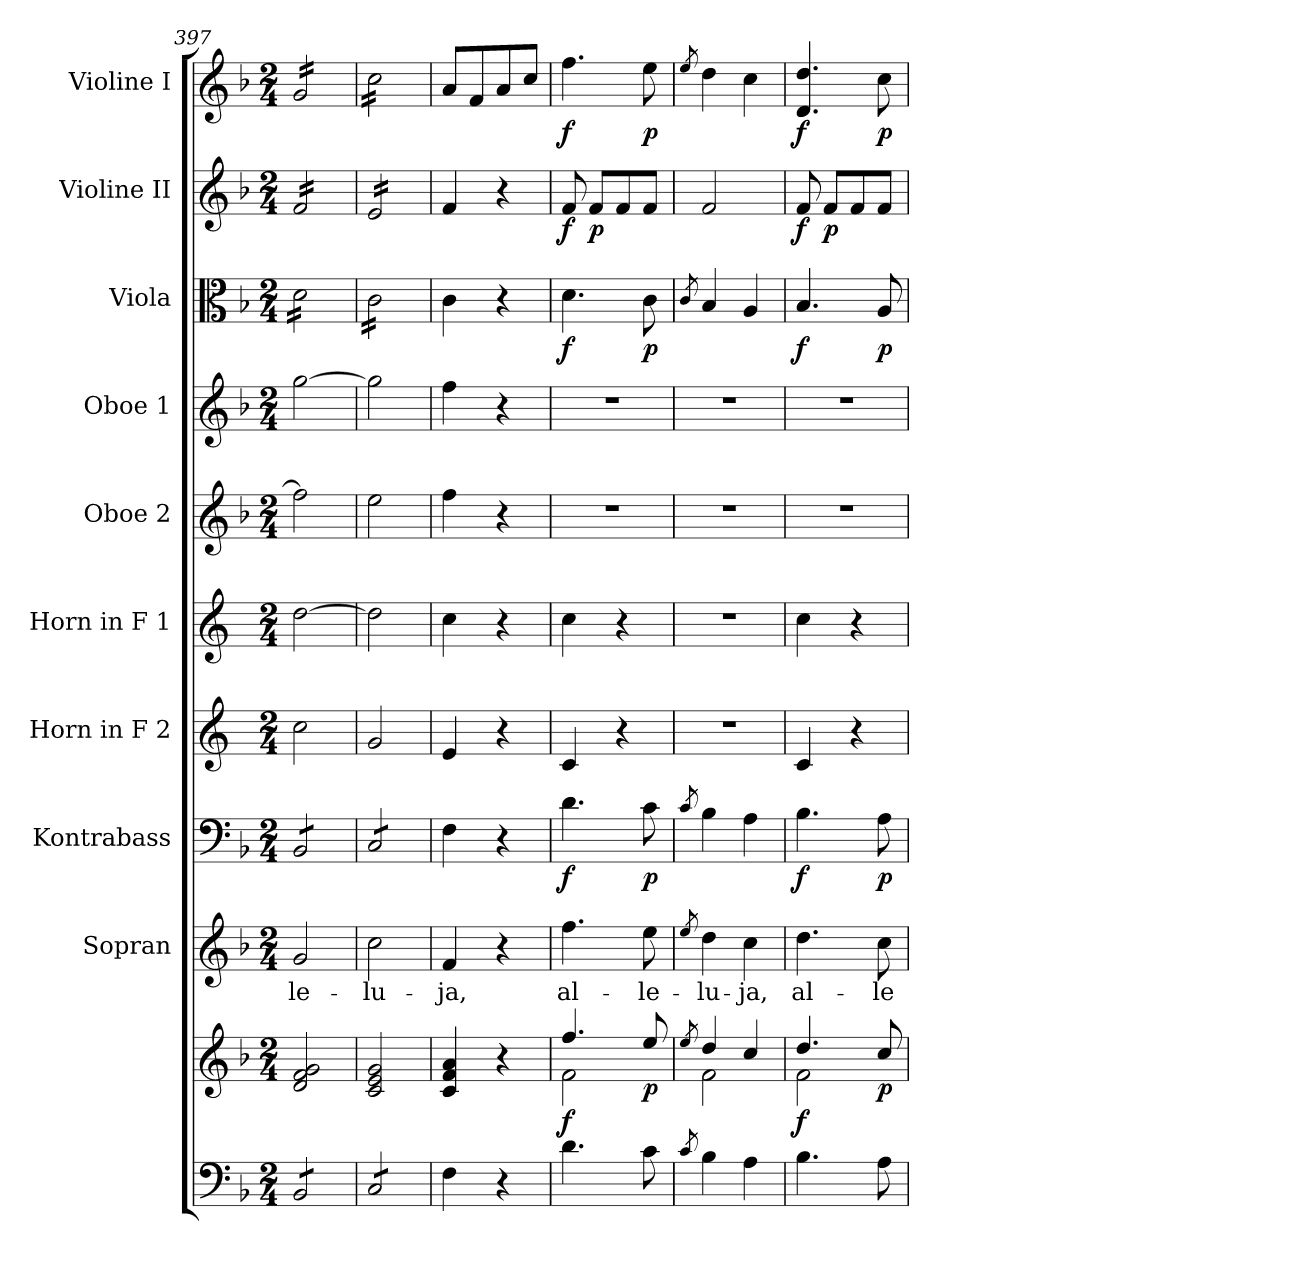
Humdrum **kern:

**kern	**kern	**dynam	**kern	**text	**kern	**dynam	**kern	**kern	**kern	**kern	**kern	**dynam	**kern	**dynam	**kern	**dynam
*part10	*part10	*part10	*part9	*part9	*part8	*part8	*part7	*part6	*part5	*part4	*part3	*part3	*part2	*part2	*part1	*part1
*staff11	*staff10	*staff10/11	*staff9	*staff9	*staff8	*staff8	*staff7	*staff6	*staff5	*staff4	*staff3	*staff3	*staff2	*staff2	*staff1	*staff1
*	*	*	*I"Sopran	*	*I"Kontrabass	*	*I"Horn in F 2	*I"Horn in F 1	*I"Oboe 2	*I"Oboe 1	*I"Viola	*	*I"Violine II	*	*I"Violine I	*
*	*	*	*I'S.	*	*I'Kb.	*	*	*	*I'Ob. 2	*I'Ob. 1	*I'Vla.	*	*I'Vl. II	*	*I'Vl. I	*
*clefF4	*clefG2	*	*clefG2	*	*clefF4	*	*clefG2	*clefG2	*clefG2	*clefG2	*clefC3	*	*clefG2	*	*clefG2	*
*	*	*	*	*	*ITrd7c12	*	*ITrd4c7	*ITrd4c7	*	*	*	*	*	*	*	*
*k[b-]	*k[b-]	*	*k[b-]	*	*k[b-]	*	*k[b-]	*k[b-]	*k[b-]	*k[b-]	*k[b-]	*	*k[b-]	*	*k[b-]	*
*F:	*F:	*	*F:	*	*F:	*	*F:	*F:	*F:	*F:	*F:	*	*F:	*	*F:	*
*M2/4	*M2/4	*	*M2/4	*	*M2/4	*	*M2/4	*M2/4	*M2/4	*M2/4	*M2/4	*	*M2/4	*	*M2/4	*
=397	=397	=397	=397	=397	=397	=397	=397	=397	=397	=397	=397	=397	=397	=397	=397	=397
!	!	!	!	!LO:LY:b	!	!	!	!	!	!	!	!	!	!	!	!
*tremolo	*	*	*	*	*	*	*	*	*	*	*	*	*	*	*	*
*	*	*	*	*	*tremolo	*	*	*	*	*	*	*	*	*	*	*
*	*	*	*	*	*	*	*	*	*	*	*tremolo	*	*	*	*	*
*	*	*	*	*	*	*	*	*	*	*	*	*	*tremolo	*	*	*
*	*	*	*	*	*	*	*	*	*	*	*	*	*	*	*tremolo	*
8BB-/L	2d/ 2f/ 2g/	.	2g/	-le-	8BBB-/L	.	2f\	[2g\	2ff\]	[2gg\	16d\LL	.	16f/LL	.	16g/LL	.
.	.	.	.	.	.	.	.	.	.	.	16d\	.	16f/	.	16g/	.
8BB-/	.	.	.	.	8BBB-/	.	.	.	.	.	16d\	.	16f/	.	16g/	.
.	.	.	.	.	.	.	.	.	.	.	16d\	.	16f/	.	16g/	.
8BB-/	.	.	.	.	8BBB-/	.	.	.	.	.	16d\	.	16f/	.	16g/	.
.	.	.	.	.	.	.	.	.	.	.	16d\	.	16f/	.	16g/	.
8BB-/J	.	.	.	.	8BBB-/J	.	.	.	.	.	16d\	.	16f/	.	16g/	.
.	.	.	.	.	.	.	.	.	.	.	16d\JJ	.	16f/JJ	.	16g/JJ	.
=398	=398	=398	=398	=398	=398	=398	=398	=398	=398	=398	=398	=398	=398	=398	=398	=398
!	!	!	!	!LO:LY:b	!	!	!	!	!	!	!	!	!	!	!	!
8C/L	2c/ 2e/ 2g/	.	2cc\	-lu-	8CC/L	.	2c/	2g\]	2ee\	2gg\]	16c\LL	.	16e/LL	.	16cc\LL	.
.	.	.	.	.	.	.	.	.	.	.	16c\	.	16e/	.	16cc\	.
8C/	.	.	.	.	8CC/	.	.	.	.	.	16c\	.	16e/	.	16cc\	.
.	.	.	.	.	.	.	.	.	.	.	16c\	.	16e/	.	16cc\	.
8C/	.	.	.	.	8CC/	.	.	.	.	.	16c\	.	16e/	.	16cc\	.
.	.	.	.	.	.	.	.	.	.	.	16c\	.	16e/	.	16cc\	.
8C/J	.	.	.	.	8CC/J	.	.	.	.	.	16c\	.	16e/	.	16cc\	.
*	*	*	*	*	*Xtremolo	*	*	*	*	*	*	*	*	*	*	*
*Xtremolo	*	*	*	*	*	*	*	*	*	*	*	*	*	*	*	*
.	.	.	.	.	.	.	.	.	.	.	16c\JJ	.	16e/JJ	.	16cc\JJ	.
*	*	*	*	*	*	*	*	*	*	*	*	*	*	*	*Xtremolo	*
*	*	*	*	*	*	*	*	*	*	*	*	*	*Xtremolo	*	*	*
*	*	*	*	*	*	*	*	*	*	*	*Xtremolo	*	*	*	*	*
=399	=399	=399	=399	=399	=399	=399	=399	=399	=399	=399	=399	=399	=399	=399	=399	=399
!	!	!	!	!LO:LY:b	!	!	!	!	!	!	!	!	!	!	!	!
4F\	4c/ 4f/ 4a/	.	4f/	-ja,	4FF\	.	4A/	4f\	4ff\	4ff\	4c\	.	4f/	.	8a/L	.
.	.	.	.	.	.	.	.	.	.	.	.	.	.	.	8f/	.
4r	4r	.	4r	.	4r	.	4r	4r	4r	4r	4r	.	4r	.	8a/	.
.	.	.	.	.	.	.	.	.	.	.	.	.	.	.	8cc/J	.
=400	=400	=400	=400	=400	=400	=400	=400	=400	=400	=400	=400	=400	=400	=400	=400	=400
*	*^	*	*	*	*	*	*	*	*	*	*	*	*	*	*	*
!	!	!	!LO:DY:b	!	!LO:LY:b	!	!LO:DY:b	!	!	!	!	!	!LO:DY:b	!	!LO:DY:b	!	!LO:DY:b
4.d\	4.ff/	2f\	f	4.ff\	al-	4.D\	f	4F/	4f\	2r	2r	4.d\	f	8f/	f	4.ff\	f
!	!	!	!	!	!	!	!	!	!	!	!	!	!	!	!LO:DY:b	!	!
.	.	.	.	.	.	.	.	.	.	.	.	.	.	8f/L	p	.	.
.	.	.	.	.	.	.	.	4r	4r	.	.	.	.	8f/	.	.	.
!	!	!	!LO:DY:b	!	!LO:LY:b	!	!LO:DY:b	!	!	!	!	!	!LO:DY:b	!	!	!	!LO:DY:b
8c\	8ee/	.	p	8ee\	-le-	8C\	p	.	.	.	.	8c\	p	8f/J	.	8ee\	p
=401	=401	=401	=401	=401	=401	=401	=401	=401	=401	=401	=401	=401	=401	=401	=401	=401	=401
8qc/	8qee/	.	.	8qee/	.	8qC/	.	.	.	.	.	8qc/	.	.	.	8qee/	.
!	!	!	!	!	!LO:LY:b	!	!	!	!	!	!	!	!	!	!	!	!
4B-\	4dd/	2f\	.	4dd\	-lu-	4BB-\	.	2r	2r	2r	2r	4B-/	.	2f/	.	4dd\	.
!	!	!	!	!	!LO:LY:b	!	!	!	!	!	!	!	!	!	!	!	!
4A\	4cc/	.	.	4cc\	-ja,	4AA\	.	.	.	.	.	4A/	.	.	.	4cc\	.
=402	=402	=402	=402	=402	=402	=402	=402	=402	=402	=402	=402	=402	=402	=402	=402	=402	=402
!	!	!	!LO:DY:b	!	!LO:LY:b	!	!LO:DY:b	!	!	!	!	!	!LO:DY:b	!	!LO:DY:b	!	!LO:DY:b
4.B-\	4.dd/	2f\	f	4.dd\	al-	4.BB-\	f	4F/	4f\	2r	2r	4.B-/	f	8f/	f	4.d/ 4.dd/	f
!	!	!	!	!	!	!	!	!	!	!	!	!	!	!	!LO:DY:b	!	!
.	.	.	.	.	.	.	.	.	.	.	.	.	.	8f/L	p	.	.
.	.	.	.	.	.	.	.	4r	4r	.	.	.	.	8f/	.	.	.
!	!	!	!LO:DY:b	!	!LO:LY:b	!	!LO:DY:b	!	!	!	!	!	!LO:DY:b	!	!	!	!LO:DY:b
8A\	8cc/	.	p	8cc\	-le-	8AA\	p	.	.	.	.	8A/	p	8f/J	.	8cc\	p
*	*v	*v	*	*	*	*	*	*	*	*	*	*	*	*	*	*	*
=	=	=	=	=	=	=	=	=	=	=	=	=	=	=	=	=
*-	*-	*-	*-	*-	*-	*-	*-	*-	*-	*-	*-	*-	*-	*-	*-	*-
